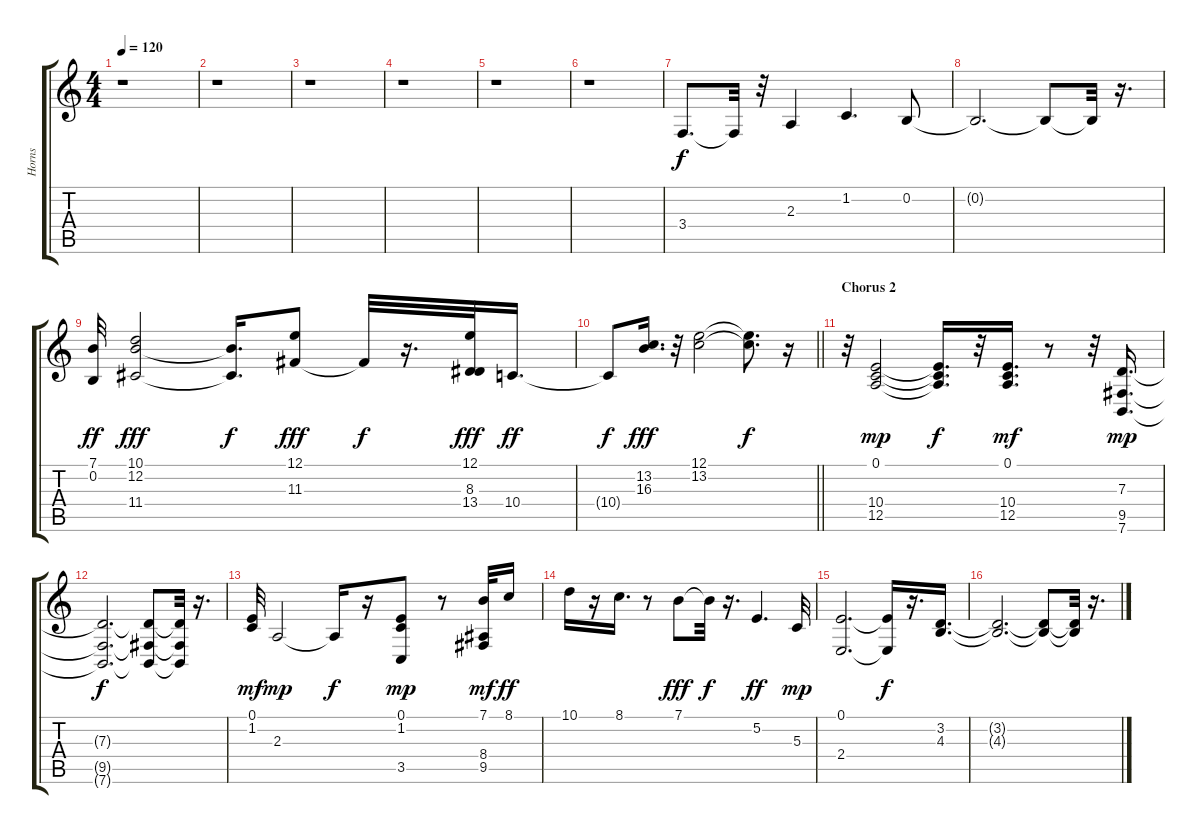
\track ("Horns" "Horns") {instrument brasssection}
\staff {score tabs}
\tuning (E4 B3 G3 D3 A2 E2) {hide}
\ts (4 4)
\tempo 120
\clef g2
\ks c
r.1{dy f} |
r.1 |
r.1 |
r.1 |
r.1 |
r.1 |
3.4.8{d} 3.4{t}.32 r.32 2.3.4 1.2.4{d} 0.2.8 |
0.2{t}.2{d} 0.2{t}.8 0.2{t}.32 r.16{d} |
(7.1 0.2).32{dy ff} (10.1 12.2 11.4).2{dy fff} (12.2{t} 11.4{t}).16{d dy f} (12.1 11.3).8{dy fff} 11.3{t}.32{dy f} r.16{d} (12.1 8.3 13.4).32{dy fff} 10.4.16{d dy ff} |
\barLineRight lightlight
10.4{t}.8{dy f} (13.2 16.3).16{d dy fff} r.32 (12.1 13.2).2 (12.1{t} 13.2{t}).8{d dy f} r.16 |
\section ("" "Chorus 2")
r.32 (0.1 10.4 12.5).2{dy mp} (0.1{t} 10.4{t} 12.5{t}).16{d dy f} r.32 (0.1 10.4 12.5).16{d dy mf} r.8 r.32 (7.3 9.5 7.6).16{d dy mp} |
(7.3{t} 9.5{t} 7.6{t}).2{d dy f} (7.3{t} 9.5{t} 7.6{t}).8 (7.3{t} 9.5{t} 7.6{t}).32 r.16{d} |
(0.1 1.2).32{dy mf} 2.3.2{dy mp} 2.3{t}.16{dy f} r.16 (0.1 1.2 3.5).8{dy mp} r.8 (7.1 8.4 9.5).32{dy mf} 8.1.16{dy ff} |
10.1.16 r.16 8.1.16{d} r.8 7.1.8{dy fff} 7.1{t}.32{dy f} r.16{d} 5.2.4{d dy ff} 5.3.32{dy mp} |
(0.1 2.4).2{d} (0.1{t} 2.4{t}).16{dy f} r.16{d} (3.2 4.3).16{d} |
(3.2{t} 4.3{t}).2{d} (3.2{t} 4.3{t}).8 (3.2{t} 4.3{t}).32 r.16{d}
